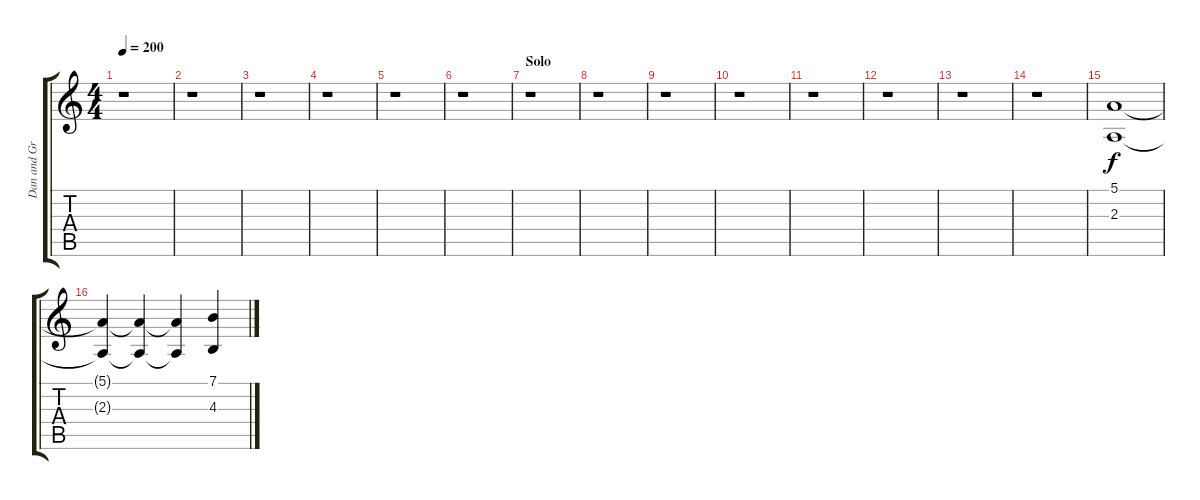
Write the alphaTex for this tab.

\track ("Dan and Grant (Trombone)" "Dan and Gr") {instrument trombone}
\staff {score tabs}
\tuning (E4 B3 G3 D3 A2 E2) {hide}
\ts (4 4)
\tempo 200
\clef g2
\ks c
r.1{dy f} |
r.1 |
r.1 |
r.1 |
r.1 |
r.1 |
\section ("" "Solo")
r.1 |
r.1 |
r.1 |
r.1 |
r.1 |
r.1 |
r.1 |
r.1 |
(5.1 2.3).1 |
(5.1{t} 2.3{t}).4 (5.1{t} 2.3{t}).4 (5.1{t} 2.3{t}).4 (7.1 4.3).4
